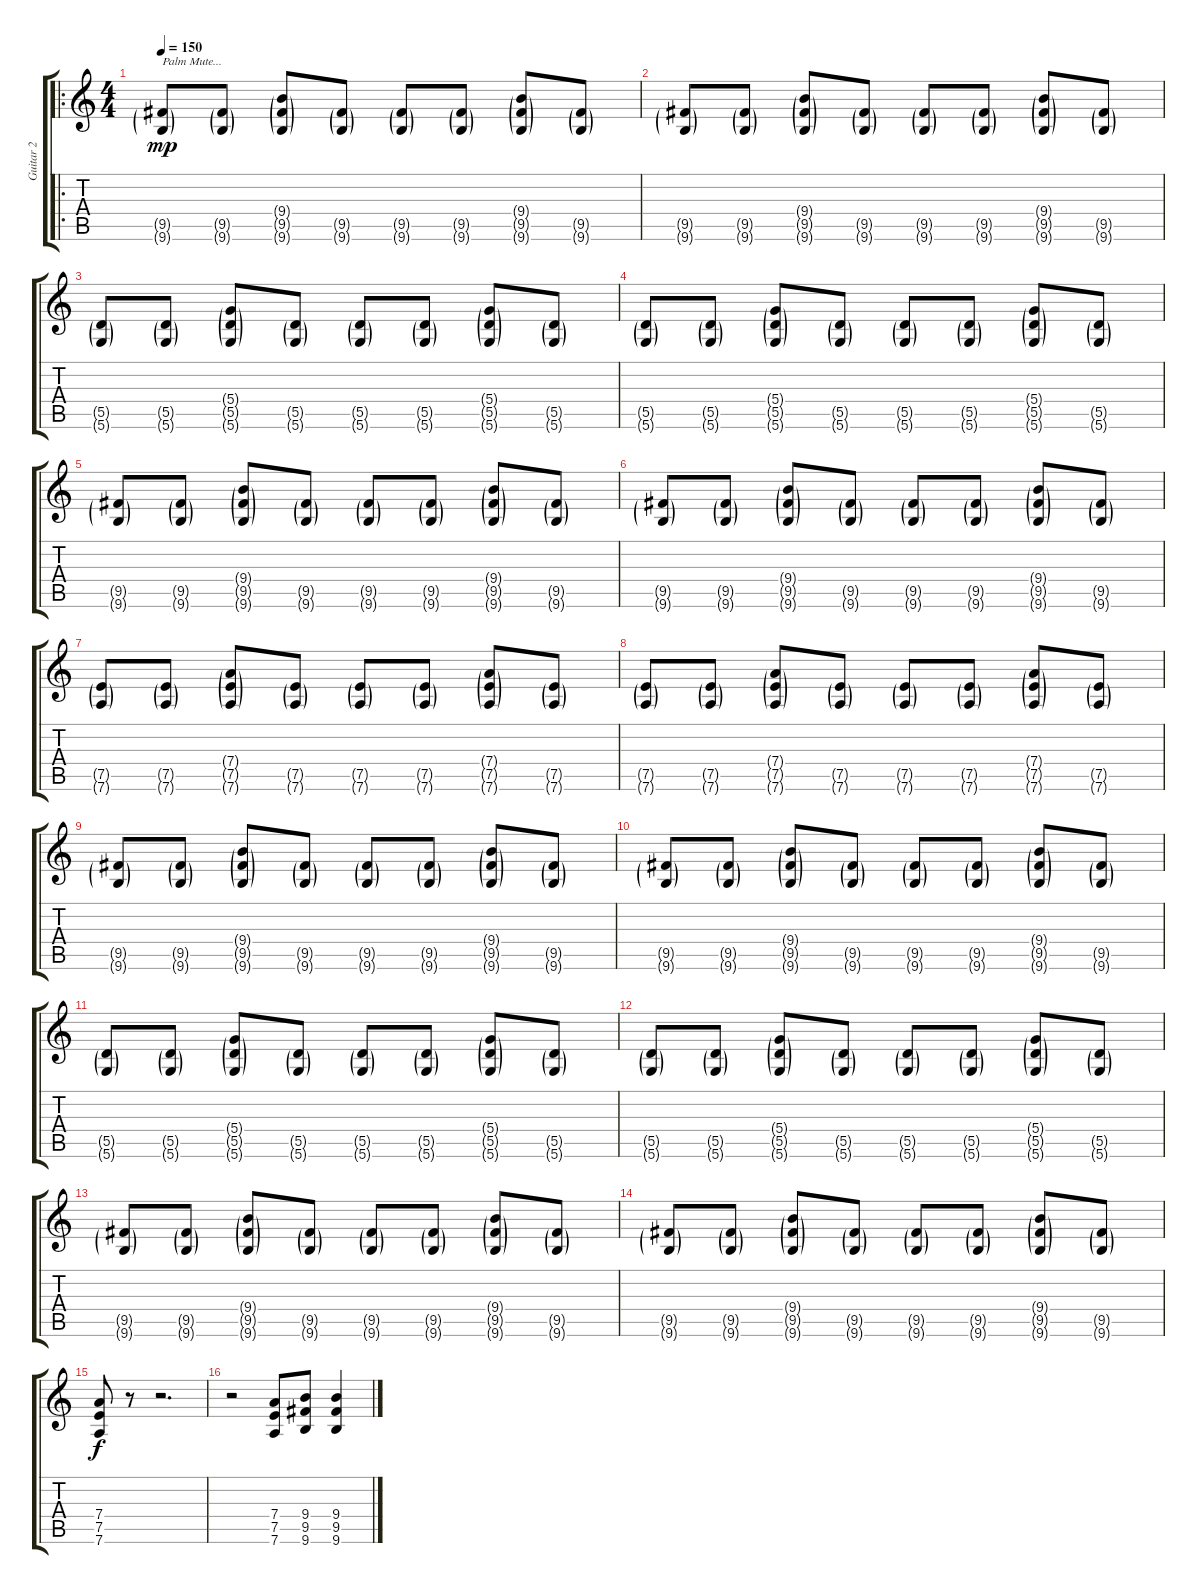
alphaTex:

\track ("Guitar 2" "Guitar 2") {instrument overdrivenguitar}
\staff {score tabs}
\tuning (E4 B3 G3 D3 A2 D2) {hide}
\ro
\ts (4 4)
\tempo 150
\clef g2
\ks c
(9.5{g} 9.6{g}).8{txt "Palm Mute..." dy mp instrument overdrivenguitar} (9.5{g} 9.6{g}).8 (9.4{g} 9.5{g} 9.6{g}).8 (9.5{g} 9.6{g}).8 (9.5{g} 9.6{g}).8 (9.5{g} 9.6{g}).8 (9.4{g} 9.5{g} 9.6{g}).8 (9.5{g} 9.6{g}).8 |
(9.5{g} 9.6{g}).8 (9.5{g} 9.6{g}).8 (9.4{g} 9.5{g} 9.6{g}).8 (9.5{g} 9.6{g}).8 (9.5{g} 9.6{g}).8 (9.5{g} 9.6{g}).8 (9.4{g} 9.5{g} 9.6{g}).8 (9.5{g} 9.6{g}).8 |
(5.5{g} 5.6{g}).8 (5.5{g} 5.6{g}).8 (5.4{g} 5.5{g} 5.6{g}).8 (5.5{g} 5.6{g}).8 (5.5{g} 5.6{g}).8 (5.5{g} 5.6{g}).8 (5.4{g} 5.5{g} 5.6{g}).8 (5.5{g} 5.6{g}).8 |
(5.5{g} 5.6{g}).8 (5.5{g} 5.6{g}).8 (5.4{g} 5.5{g} 5.6{g}).8 (5.5{g} 5.6{g}).8 (5.5{g} 5.6{g}).8 (5.5{g} 5.6{g}).8 (5.4{g} 5.5{g} 5.6{g}).8 (5.5{g} 5.6{g}).8 |
(9.5{g} 9.6{g}).8 (9.5{g} 9.6{g}).8 (9.4{g} 9.5{g} 9.6{g}).8 (9.5{g} 9.6{g}).8 (9.5{g} 9.6{g}).8 (9.5{g} 9.6{g}).8 (9.4{g} 9.5{g} 9.6{g}).8 (9.5{g} 9.6{g}).8 |
(9.5{g} 9.6{g}).8 (9.5{g} 9.6{g}).8 (9.4{g} 9.5{g} 9.6{g}).8 (9.5{g} 9.6{g}).8 (9.5{g} 9.6{g}).8 (9.5{g} 9.6{g}).8 (9.4{g} 9.5{g} 9.6{g}).8 (9.5{g} 9.6{g}).8 |
(7.5{g} 7.6{g}).8 (7.5{g} 7.6{g}).8 (7.4{g} 7.5{g} 7.6{g}).8 (7.5{g} 7.6{g}).8 (7.5{g} 7.6{g}).8 (7.5{g} 7.6{g}).8 (7.4{g} 7.5{g} 7.6{g}).8 (7.5{g} 7.6{g}).8 |
(7.5{g} 7.6{g}).8 (7.5{g} 7.6{g}).8 (7.4{g} 7.5{g} 7.6{g}).8 (7.5{g} 7.6{g}).8 (7.5{g} 7.6{g}).8 (7.5{g} 7.6{g}).8 (7.4{g} 7.5{g} 7.6{g}).8 (7.5{g} 7.6{g}).8 |
(9.5{g} 9.6{g}).8 (9.5{g} 9.6{g}).8 (9.4{g} 9.5{g} 9.6{g}).8 (9.5{g} 9.6{g}).8 (9.5{g} 9.6{g}).8 (9.5{g} 9.6{g}).8 (9.4{g} 9.5{g} 9.6{g}).8 (9.5{g} 9.6{g}).8 |
(9.5{g} 9.6{g}).8 (9.5{g} 9.6{g}).8 (9.4{g} 9.5{g} 9.6{g}).8 (9.5{g} 9.6{g}).8 (9.5{g} 9.6{g}).8 (9.5{g} 9.6{g}).8 (9.4{g} 9.5{g} 9.6{g}).8 (9.5{g} 9.6{g}).8 |
(5.5{g} 5.6{g}).8 (5.5{g} 5.6{g}).8 (5.4{g} 5.5{g} 5.6{g}).8 (5.5{g} 5.6{g}).8 (5.5{g} 5.6{g}).8 (5.5{g} 5.6{g}).8 (5.4{g} 5.5{g} 5.6{g}).8 (5.5{g} 5.6{g}).8 |
(5.5{g} 5.6{g}).8 (5.5{g} 5.6{g}).8 (5.4{g} 5.5{g} 5.6{g}).8 (5.5{g} 5.6{g}).8 (5.5{g} 5.6{g}).8 (5.5{g} 5.6{g}).8 (5.4{g} 5.5{g} 5.6{g}).8 (5.5{g} 5.6{g}).8 |
(9.5{g} 9.6{g}).8 (9.5{g} 9.6{g}).8 (9.4{g} 9.5{g} 9.6{g}).8 (9.5{g} 9.6{g}).8 (9.5{g} 9.6{g}).8 (9.5{g} 9.6{g}).8 (9.4{g} 9.5{g} 9.6{g}).8 (9.5{g} 9.6{g}).8 |
(9.5{g} 9.6{g}).8 (9.5{g} 9.6{g}).8 (9.4{g} 9.5{g} 9.6{g}).8 (9.5{g} 9.6{g}).8 (9.5{g} 9.6{g}).8 (9.5{g} 9.6{g}).8 (9.4{g} 9.5{g} 9.6{g}).8 (9.5{g} 9.6{g}).8 |
(7.4 7.5 7.6).8{dy f} r.8 r.2{d} |
r.2 (7.4 7.5 7.6).8 (9.4 9.5 9.6).8 (9.4 9.5 9.6).4
